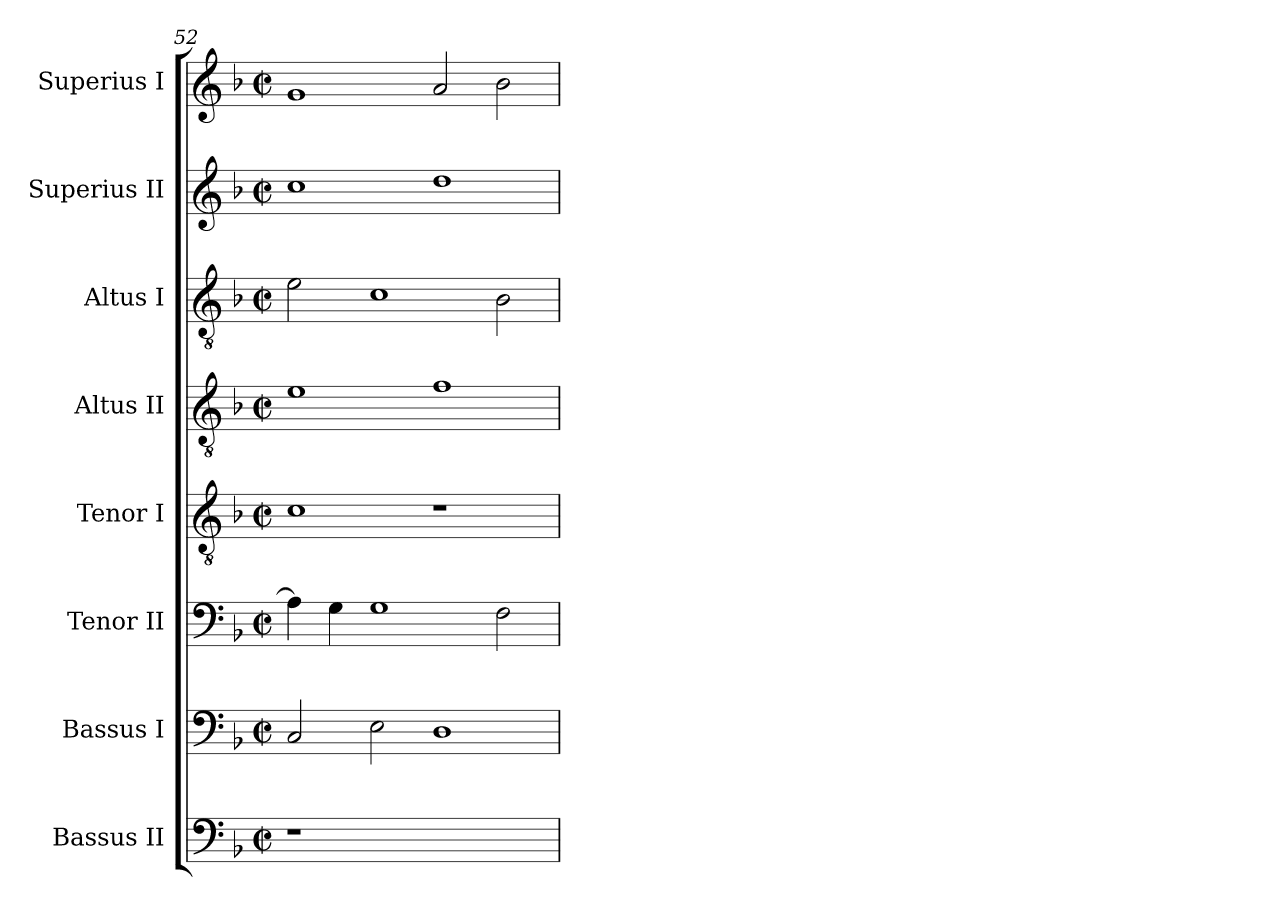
**kern	**kern	**kern	**kern	**kern	**kern	**kern	**kern
*part8	*part7	*part6	*part5	*part4	*part3	*part2	*part1
*staff8	*staff7	*staff6	*staff5	*staff4	*staff3	*staff2	*staff1
*I"Bassus II	*I"Bassus I	*I"Tenor II	*I"Tenor I	*I"Altus II	*I"Altus I	*I"Superius II	*I"Superius I
*I'B. II	*I'B. I	*I'T. II	*I'T. I	*I'A. II	*I'A. I	*I'S. II	*I'S. I
*clefF4	*clefF4	*clefF4	*clefGv2	*clefGv2	*clefGv2	*clefG2	*clefG2
*	*	*	*ITrd7c12	*ITrd7c12	*ITrd7c12	*	*
*k[b-]	*k[b-]	*k[b-]	*k[b-]	*k[b-]	*k[b-]	*k[b-]	*k[b-]
*F:	*F:	*F:	*F:	*F:	*F:	*F:	*F:
*M2/2	*M2/2	*M2/2	*M2/2	*M2/2	*M2/2	*M2/2	*M2/2
*met(c|)	*met(c|)	*met(c|)	*met(c|)	*met(c|)	*met(c|)	*met(c|)	*met(c|)
=52	=52	=52	=52	=52	=52	=52	=52
!LO:N:vis=1	!	!	!	!	!	!	!
1r	2Ci/	4Ai\]	1Ci	1Ei	2Ei\	1cci	1gi
.	.	4Gi\	.	.	.	.	.
.	2Ei\	1Gi	.	.	1Ci	.	.
1ryy	1Di	.	1r	1Fi	.	1ddi	2ai/
.	.	2Fi\	.	.	2BB-i\	.	2b-i\
=	=	=	=	=	=	=	=
*-	*-	*-	*-	*-	*-	*-	*-
